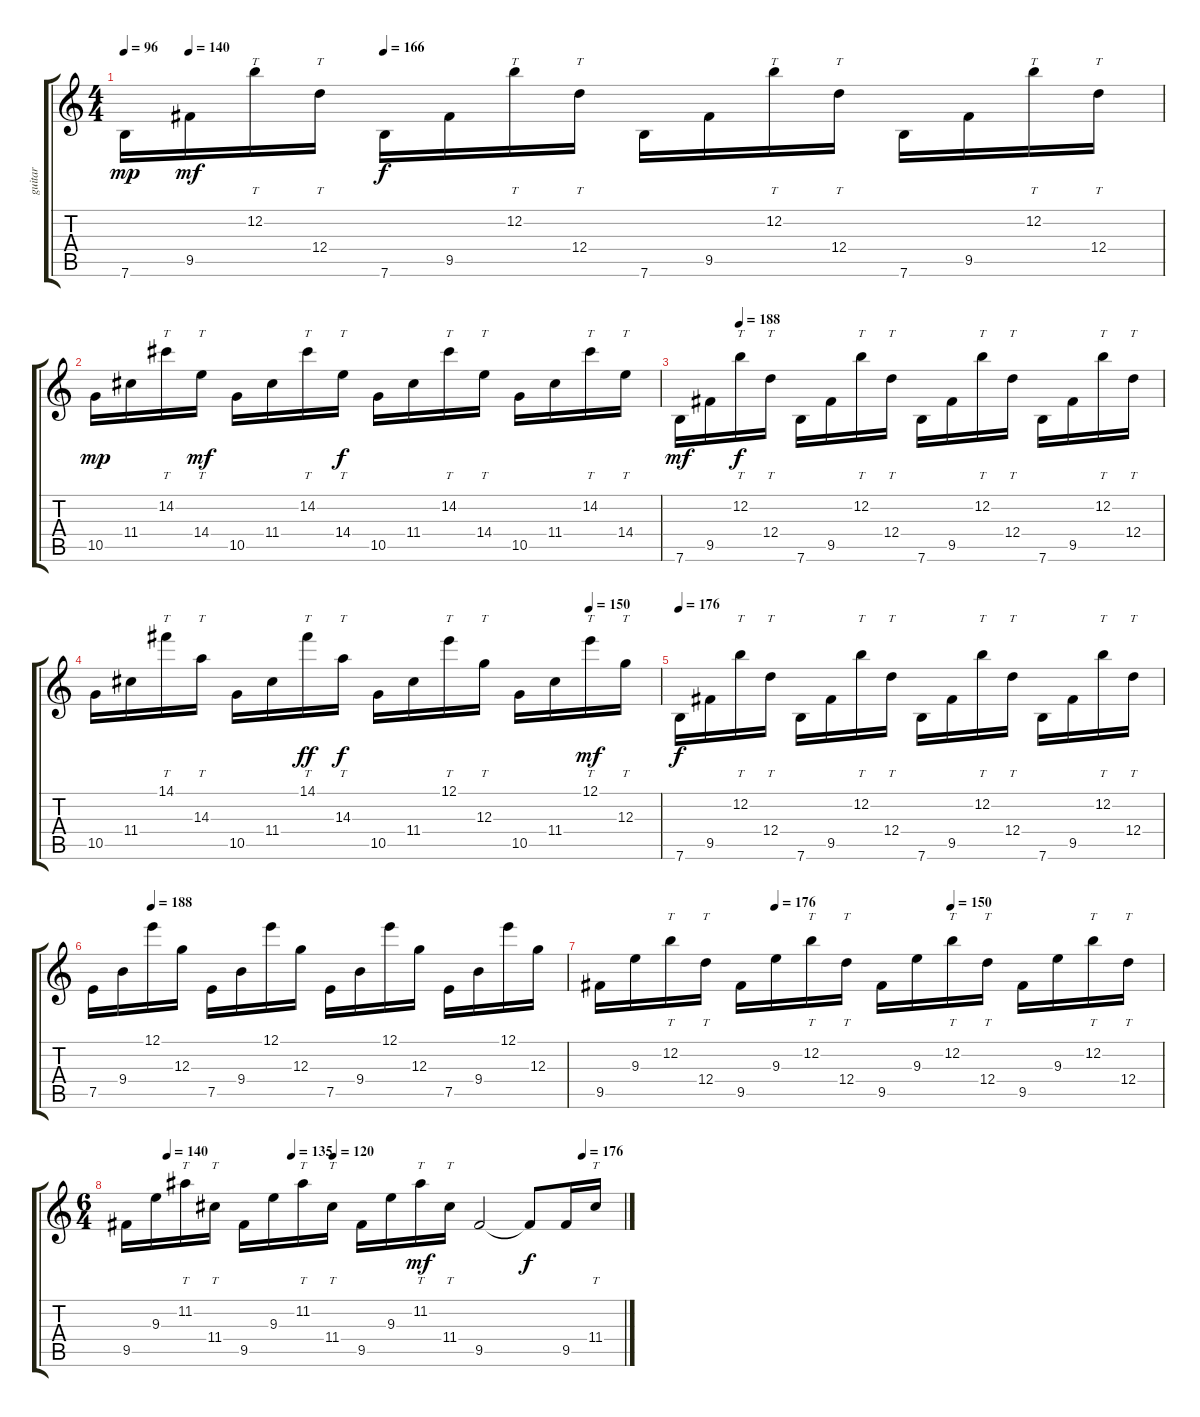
\track ("guitar" "guitar") {instrument electricguitarjazz}
\staff {score tabs}
\tuning (E4 B3 G3 D3 A2 E2) {hide}
\ts (4 4)
\tempo 96
\tempo (140 0.0625)
\tempo (166 0.25)
\clef g2
\ks c
7.6.16{dy mp} 9.5.16{dy mf} 12.2.16{tt} 12.4.16{tt} 7.6.16{dy f} 9.5.16 12.2.16{tt} 12.4.16{tt} 7.6.16 9.5.16 12.2.16{tt} 12.4.16{tt} 7.6.16 9.5.16 12.2.16{tt} 12.4.16{tt} |
10.5.16{dy mp} 11.4.16 14.2.16{tt} 14.4.16{tt dy mf} 10.5.16 11.4.16 14.2.16{tt} 14.4.16{tt dy f} 10.5.16 11.4.16 14.2.16{tt} 14.4.16{tt} 10.5.16 11.4.16 14.2.16{tt} 14.4.16{tt} |
\tempo (188 0.125)
7.6.16{dy mf} 9.5.16 12.2.16{tt dy f} 12.4.16{tt} 7.6.16 9.5.16 12.2.16{tt} 12.4.16{tt} 7.6.16 9.5.16 12.2.16{tt} 12.4.16{tt} 7.6.16 9.5.16 12.2.16{tt} 12.4.16{tt} |
\tempo (150 0.875)
10.5.16 11.4.16 14.1.16{tt} 14.3.16{tt} 10.5.16 11.4.16 14.1.16{tt dy ff} 14.3.16{tt dy f} 10.5.16 11.4.16 12.1.16{tt} 12.3.16{tt} 10.5.16 11.4.16 12.1.16{tt dy mf} 12.3.16{tt} |
\tempo 176
7.6.16{dy f} 9.5.16 12.2.16{tt} 12.4.16{tt} 7.6.16 9.5.16 12.2.16{tt} 12.4.16{tt} 7.6.16 9.5.16 12.2.16{tt} 12.4.16{tt} 7.6.16 9.5.16 12.2.16{tt} 12.4.16{tt} |
\tempo (188 0.125)
7.5.16 9.4.16 12.1.16 12.3.16 7.5.16 9.4.16 12.1.16 12.3.16 7.5.16 9.4.16 12.1.16 12.3.16 7.5.16 9.4.16 12.1.16 12.3.16 |
\tempo (176 0.3125)
\tempo (150 0.625)
9.5.16 9.3.16 12.2.16{tt} 12.4.16{tt} 9.5.16 9.3.16 12.2.16{tt} 12.4.16{tt} 9.5.16 9.3.16 12.2.16{tt} 12.4.16{tt} 9.5.16 9.3.16 12.2.16{tt} 12.4.16{tt} |
\ts (6 4)
\tempo (140 0.08333333333333333)
\tempo (135 0.3333333333333333)
\tempo (120 0.4166666666666667)
\tempo (176 0.9166666666666666)
9.5.16 9.3.16 11.2.16{tt} 11.4.16{tt} 9.5.16 9.3.16 11.2.16{tt} 11.4.16{tt} 9.5.16 9.3.16 11.2.16{tt dy mf} 11.4.16{tt} 9.5.2 9.5{t}.8{dy f} 9.5.16 11.4.16{tt}
